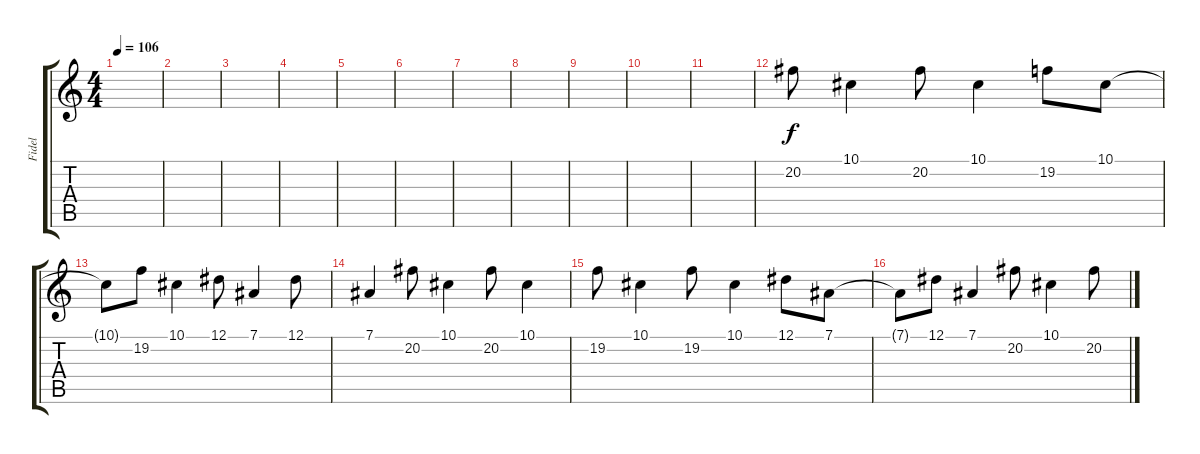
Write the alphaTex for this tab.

\track ("Fidel" "Fidel") {instrument electricpiano2}
\staff {score tabs}
\tuning (Eb4 Bb3 Gb3 Db3 Ab2 Eb2) {hide}
\ts (4 4)
\tempo 106
\clef g2
\ks c
|
|
|
|
|
|
|
|
|
|
|
20.2.8 10.1.4 20.2.8 10.1.4 19.2.8 10.1.8 |
10.1{t}.8 19.2.8 10.1.4 12.1.8 7.1.4 12.1.8 |
7.1.4 20.2.8 10.1.4 20.2.8 10.1.4 |
19.2.8 10.1.4 19.2.8 10.1.4 12.1.8 7.1.8 |
7.1{t}.8 12.1.8 7.1.4 20.2.8 10.1.4 20.2.8
